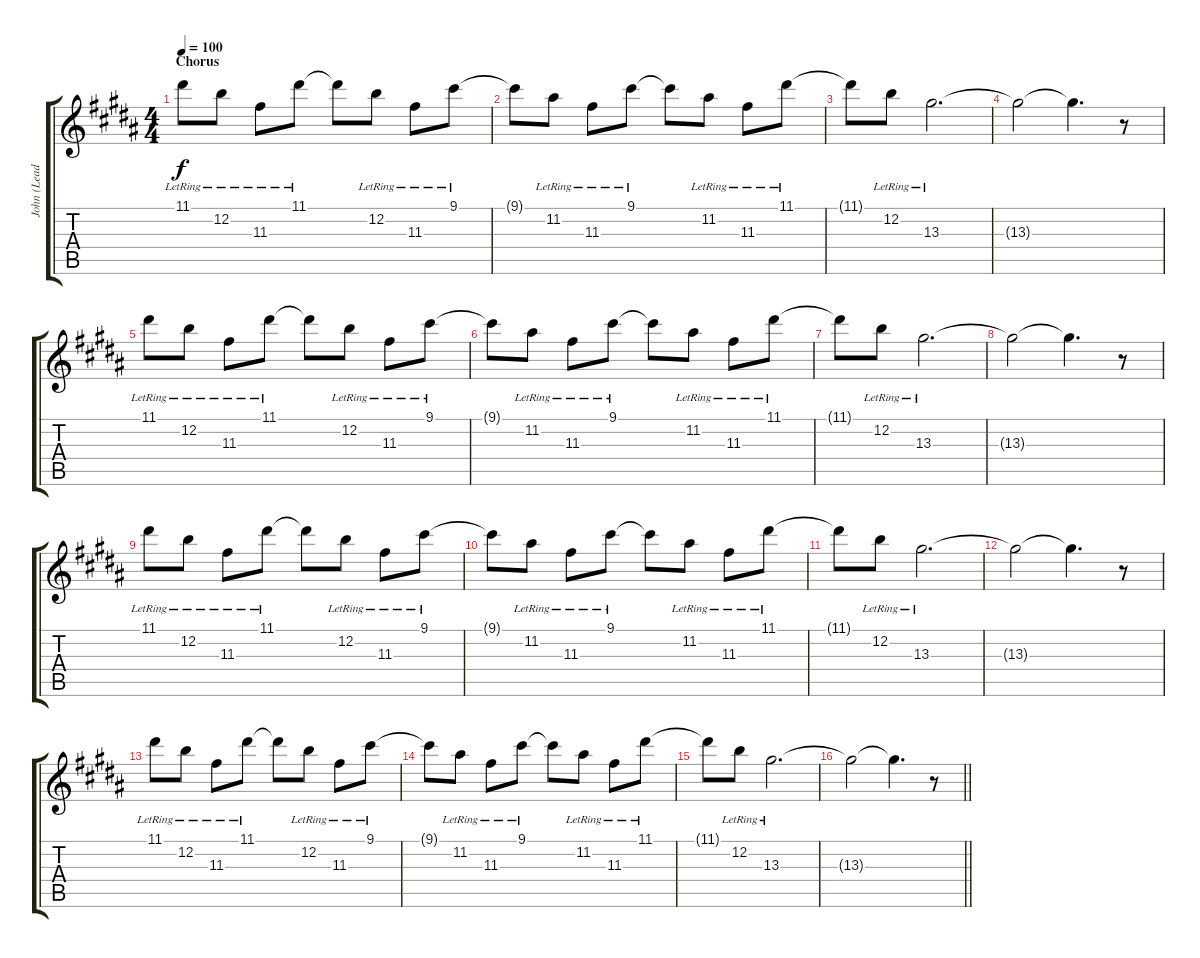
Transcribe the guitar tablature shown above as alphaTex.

\track ("John (Lead Guitar)" "John (Lead") {instrument distortionguitar}
\staff {score tabs}
\tuning (E4 B3 G3 D3 A2 E2) {hide}
\ts (4 4)
\section ("" "Chorus")
\tempo 100
\clef g2
\ks b
11.1{lr}.8{dy f} 12.2{lr}.8 11.3{lr}.8 11.1{lr}.8 11.1{t}.8 12.2{lr}.8 11.3{lr}.8 9.1{lr}.8 |
9.1{t}.8 11.2{lr}.8 11.3{lr}.8 9.1{lr}.8 9.1{t}.8 11.2{lr}.8 11.3{lr}.8 11.1{lr}.8 |
11.1{t}.8 12.2{lr}.8 13.3{lr}.2{d} |
13.3{t}.2 13.3{t}.4{d} r.8 |
11.1{lr}.8 12.2{lr}.8 11.3{lr}.8 11.1{lr}.8 11.1{t}.8 12.2{lr}.8 11.3{lr}.8 9.1{lr}.8 |
9.1{t}.8 11.2{lr}.8 11.3{lr}.8 9.1{lr}.8 9.1{t}.8 11.2{lr}.8 11.3{lr}.8 11.1{lr}.8 |
11.1{t}.8 12.2{lr}.8 13.3{lr}.2{d} |
13.3{t}.2 13.3{t}.4{d} r.8 |
11.1{lr}.8 12.2{lr}.8 11.3{lr}.8 11.1{lr}.8 11.1{t}.8 12.2{lr}.8 11.3{lr}.8 9.1{lr}.8 |
9.1{t}.8 11.2{lr}.8 11.3{lr}.8 9.1{lr}.8 9.1{t}.8 11.2{lr}.8 11.3{lr}.8 11.1{lr}.8 |
11.1{t}.8 12.2{lr}.8 13.3{lr}.2{d} |
13.3{t}.2 13.3{t}.4{d} r.8 |
11.1{lr}.8 12.2{lr}.8 11.3{lr}.8 11.1{lr}.8 11.1{t}.8 12.2{lr}.8 11.3{lr}.8 9.1{lr}.8 |
9.1{t}.8 11.2{lr}.8 11.3{lr}.8 9.1{lr}.8 9.1{t}.8 11.2{lr}.8 11.3{lr}.8 11.1{lr}.8 |
11.1{t}.8 12.2{lr}.8 13.3{lr}.2{d} |
\barLineRight lightlight
13.3{t}.2 13.3{t}.4{d} r.8
